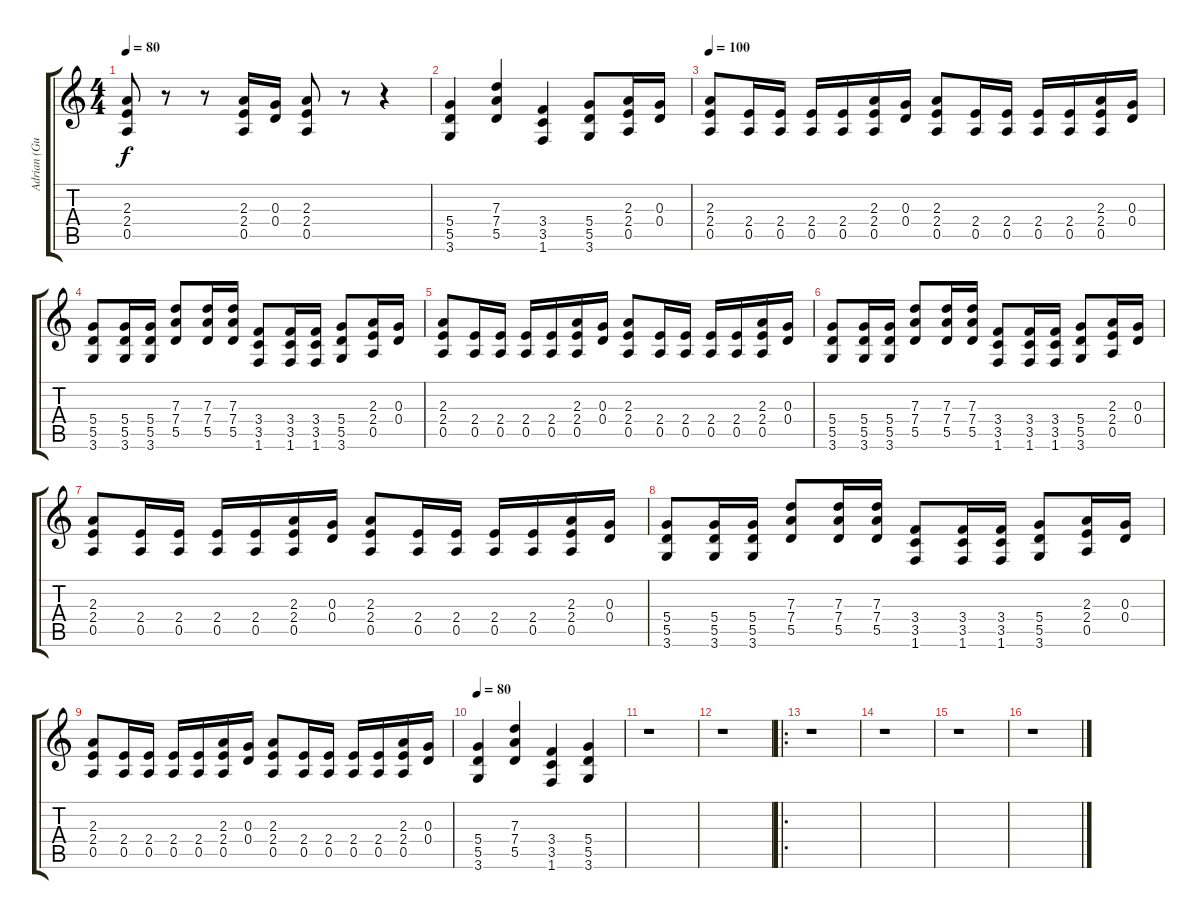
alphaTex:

\track ("Adrian (Guitar 2)" "Adrian (Gu") {instrument distortionguitar}
\staff {score tabs}
\tuning (E4 B3 G3 D3 A2 E2) {hide}
\ts (4 4)
\tempo 80
\clef g2
\ks c
(2.3 2.4 0.5).8{dy f} r.8 r.8 (2.3 2.4 0.5).16 (0.3 0.4).16 (2.3 2.4 0.5).8 r.8 r.4 |
(5.4 5.5 3.6).4 (7.3 7.4 5.5).4 (3.4 3.5 1.6).4 (5.4 5.5 3.6).8 (2.3 2.4 0.5).16 (0.3 0.4).16 |
\tempo 100
(2.3 2.4 0.5).8 (2.4 0.5).16 (2.4 0.5).16 (2.4 0.5).16 (2.4 0.5).16 (2.3 2.4 0.5).16 (0.3 0.4).16 (2.3 2.4 0.5).8 (2.4 0.5).16 (2.4 0.5).16 (2.4 0.5).16 (2.4 0.5).16 (2.3 2.4 0.5).16 (0.3 0.4).16 |
(5.4 5.5 3.6).8 (5.4 5.5 3.6).16 (5.4 5.5 3.6).16 (7.3 7.4 5.5).8 (7.3 7.4 5.5).16 (7.3 7.4 5.5).16 (3.4 3.5 1.6).8 (3.4 3.5 1.6).16 (3.4 3.5 1.6).16 (5.4 5.5 3.6).8 (2.3 2.4 0.5).16 (0.3 0.4).16 |
(2.3 2.4 0.5).8 (2.4 0.5).16 (2.4 0.5).16 (2.4 0.5).16 (2.4 0.5).16 (2.3 2.4 0.5).16 (0.3 0.4).16 (2.3 2.4 0.5).8 (2.4 0.5).16 (2.4 0.5).16 (2.4 0.5).16 (2.4 0.5).16 (2.3 2.4 0.5).16 (0.3 0.4).16 |
(5.4 5.5 3.6).8 (5.4 5.5 3.6).16 (5.4 5.5 3.6).16 (7.3 7.4 5.5).8 (7.3 7.4 5.5).16 (7.3 7.4 5.5).16 (3.4 3.5 1.6).8 (3.4 3.5 1.6).16 (3.4 3.5 1.6).16 (5.4 5.5 3.6).8 (2.3 2.4 0.5).16 (0.3 0.4).16 |
(2.3 2.4 0.5).8 (2.4 0.5).16 (2.4 0.5).16 (2.4 0.5).16 (2.4 0.5).16 (2.3 2.4 0.5).16 (0.3 0.4).16 (2.3 2.4 0.5).8 (2.4 0.5).16 (2.4 0.5).16 (2.4 0.5).16 (2.4 0.5).16 (2.3 2.4 0.5).16 (0.3 0.4).16 |
(5.4 5.5 3.6).8 (5.4 5.5 3.6).16 (5.4 5.5 3.6).16 (7.3 7.4 5.5).8 (7.3 7.4 5.5).16 (7.3 7.4 5.5).16 (3.4 3.5 1.6).8 (3.4 3.5 1.6).16 (3.4 3.5 1.6).16 (5.4 5.5 3.6).8 (2.3 2.4 0.5).16 (0.3 0.4).16 |
(2.3 2.4 0.5).8 (2.4 0.5).16 (2.4 0.5).16 (2.4 0.5).16 (2.4 0.5).16 (2.3 2.4 0.5).16 (0.3 0.4).16 (2.3 2.4 0.5).8 (2.4 0.5).16 (2.4 0.5).16 (2.4 0.5).16 (2.4 0.5).16 (2.3 2.4 0.5).16 (0.3 0.4).16 |
\tempo 80
(5.4 5.5 3.6).4 (7.3 7.4 5.5).4 (3.4 3.5 1.6).4 (5.4 5.5 3.6).4 |
r.1 |
r.1 |
\ro
r.1 |
r.1 |
r.1 |
r.1
